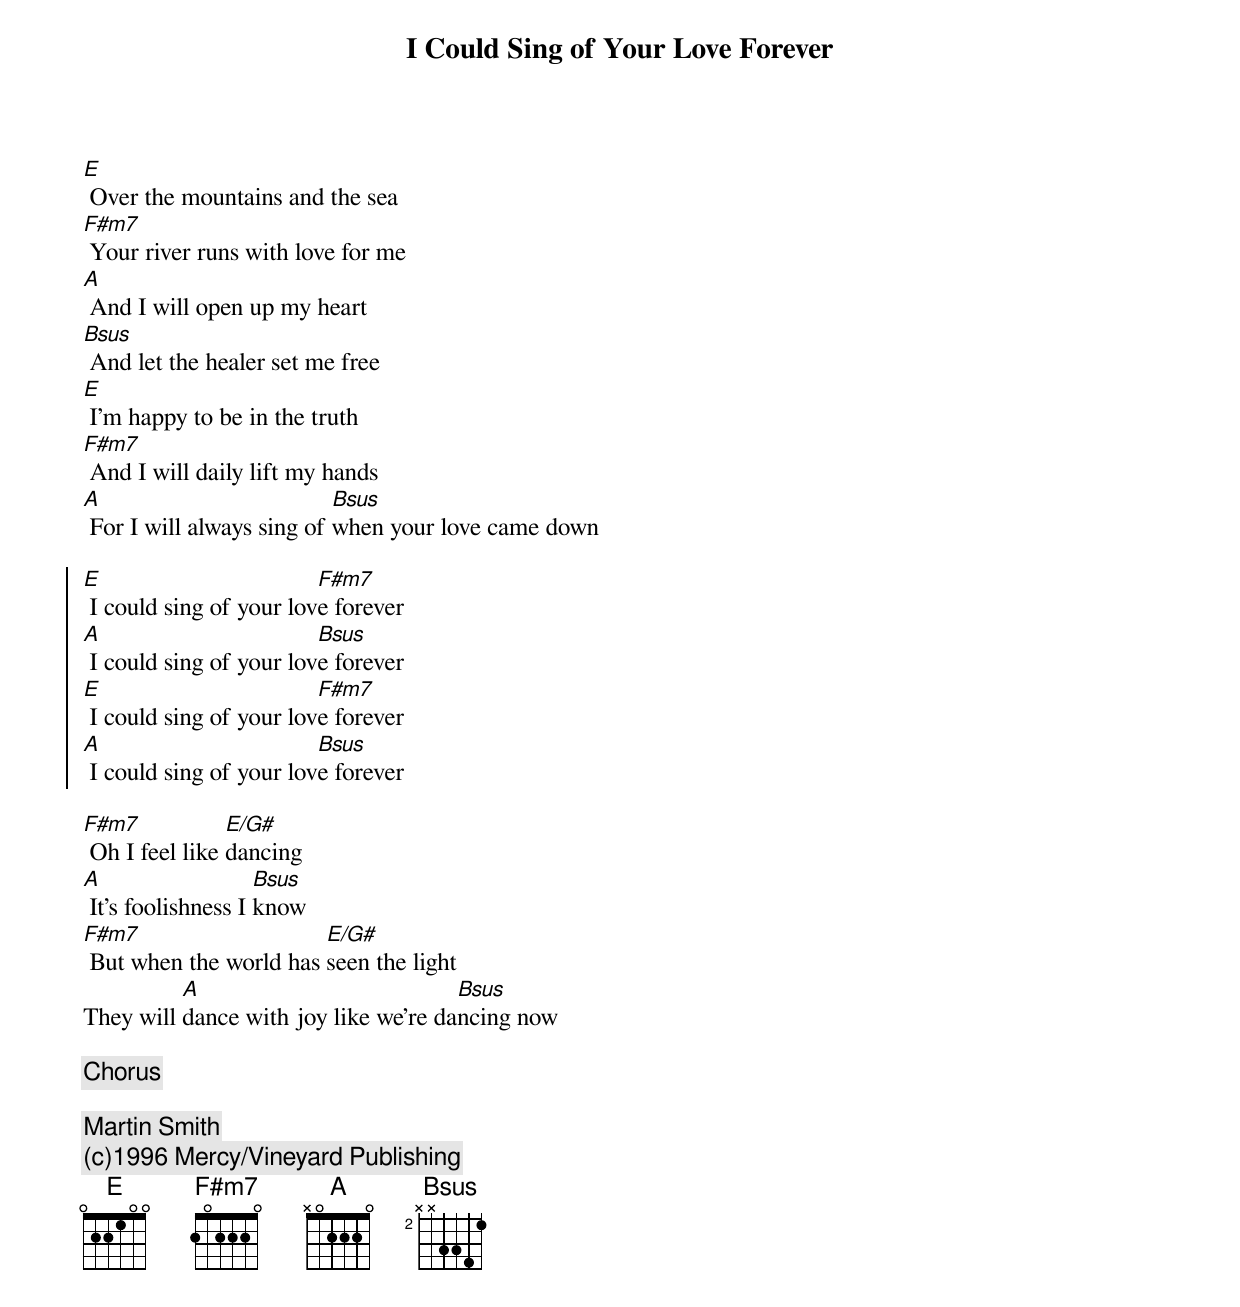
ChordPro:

{title:I Could Sing of Your Love Forever}
[E] Over the mountains and the sea
[F#m7] Your river runs with love for me
[A] And I will open up my heart
[Bsus] And let the healer set me free
[E] I'm happy to be in the truth
[F#m7] And I will daily lift my hands
[A] For I will always sing of [Bsus]when your love came down

{start_of_chorus}
[E] I could sing of your lov[F#m7]e forever
[A] I could sing of your lov[Bsus]e forever
[E] I could sing of your lov[F#m7]e forever
[A] I could sing of your lov[Bsus]e forever
{end_of_chorus}

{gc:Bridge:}
[F#m7] Oh I feel like [E/G#]dancing
[A] It's foolishness I [Bsus]know
[F#m7] But when the world has [E/G#]seen the light
They will [A]dance with joy like we're da[Bsus]ncing now

{c:Chorus}

{comment:Martin Smith}
{comment:(c)1996 Mercy/Vineyard Publishing}
